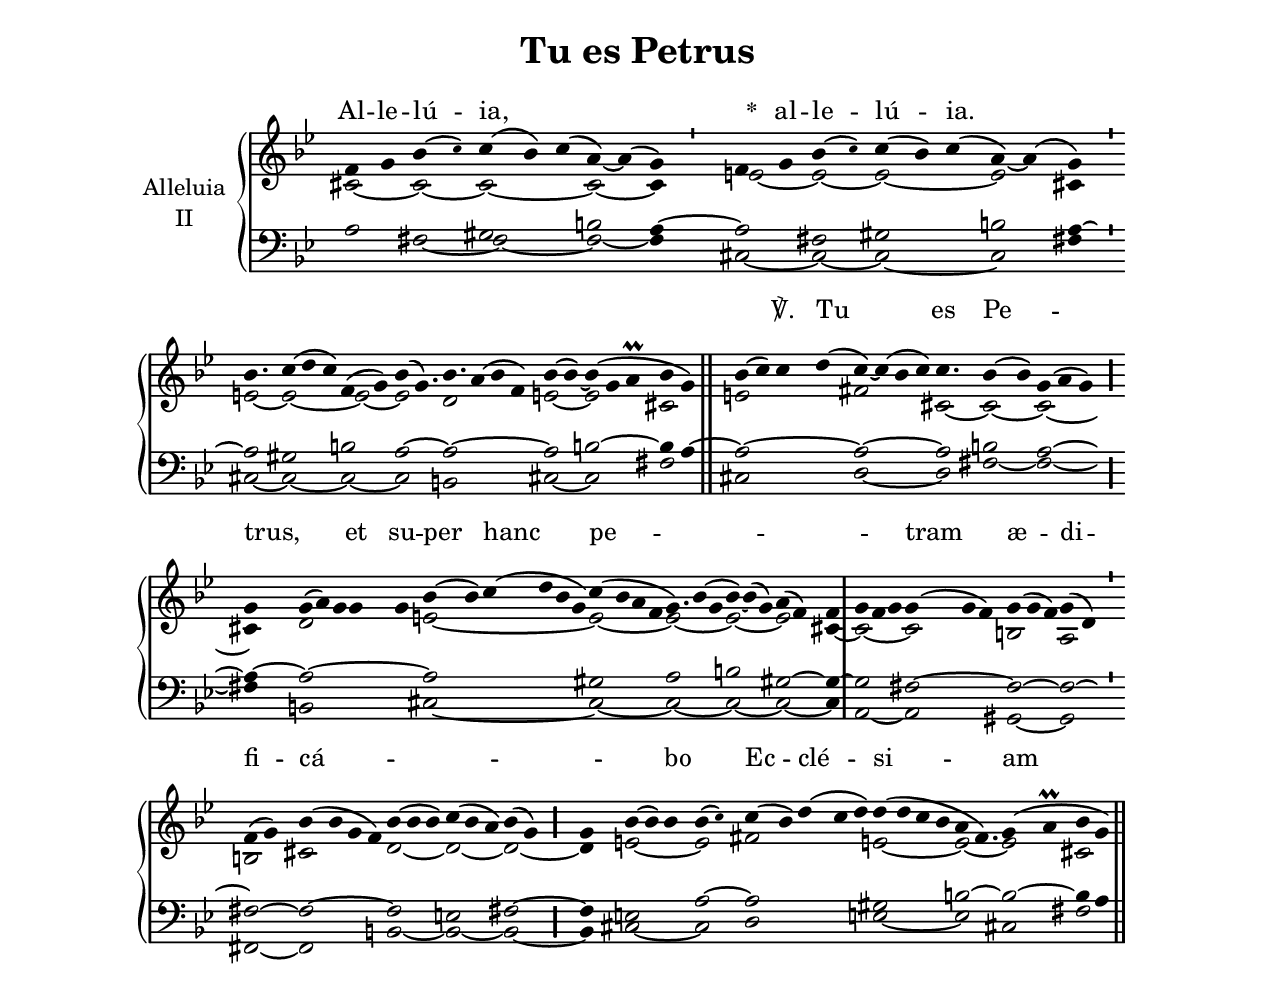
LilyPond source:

\version "2.18"
\include "gregorian.ly"
\include "noh2.ily"


%Page reference: page iii.31
%(volume.page)

global = {
 \key g \minor
 \cadenzaOn 
}

\header {
  title = \markup \center-column {"Tu es Petrus" \vspace #1 }
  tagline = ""
  composer = ""
}

\paper {
 #(include-special-characters)
  oddHeaderMarkup = \markup \fill-line {
    \line {}
    \center-column {
      \on-the-fly #first-page     " "
      \on-the-fly #not-first-page "Tu es Petrus"
    }
    \line { \on-the-fly #print-page-number-check-first \fromproperty #'page:page-number-string }
  }
  evenHeaderMarkup = \markup \fill-line {
    \line { \on-the-fly #print-page-number-check-first \fromproperty #'page:page-number-string }
    \center-column { "Tu es Petrus" }
    \line {}
  }
}

chantText = \lyricmode {
Al -- le -- lú -- ia, _ _ 
\set stanza = " * " al -- le -- lú -- ia. _ _ _ _ _ _ _ _ ℣. 
Tu es Pe -- _ trus, _ _ 
et su -- per hanc pe -- _ _ _ _ _ _ tram 
æ -- di -- fi -- cá -- _ _ _ _ _ bo _ 
Ec -- clé -- si -- am 
\set stanza = " * " me -- _ am. _ }

chantMusic = {
\tieDown   f'4 g'4 bes'4 ( \once \tweak #'font-size #-4 c'' ) c''4 ( bes'4) c''4 ( a'4) ~ a'4 ( g'4) \divisioMinima
  f'4 g'4 bes'4 ( \once \tweak #'font-size #-4 c'' ) c''4 ( bes'4) c''4 ( a'4) ~ a'4 ( g'4) \divisioMinima
 bes'4. c''4 ( d''4 c''4) f'4 ( g'4) bes'4 ( g'4.) bes'4. a'4 ( bes'4 f'4) bes'4 ( bes'4) ~ bes'4 ( g'4 a'\prall bes'4 g'4) \finalis
 bes'4 ( c''4) c''4 d''4 ( c''4) ~ c''4 ( bes'4 c''4) c''4. bes'4 ( bes'4) g'4 ( a'4 g'4) \divisioMaior
 g'4 g'4 ( a'4) g'4 g'4 g'4 bes'4 ( bes'4) c''4 ( d''4 bes'4 g'4) c''4 ( bes'4 a'4 f'4 g'4.) bes'4 ( g'4 bes'4) ~ bes'4 ( g'4) a'4 ( f'4) f'4 \divisioMaxima
 g'4 f'4 g'4 g'4 ( g'4 f'4) g'4 ( g'4 f'4) g'4 ( d'4) \divisioMinima
 f'4 ( g'4) bes'4 ( bes'4 g'4 f'4) bes'4 ( bes'4 bes'4) c''4 ( bes'4 a'4) bes'4 ( g'4) \divisioMaior
 g'4 bes'4 ( bes'4) bes'4 bes'4 ( \once \tweak #'font-size #-4 c'' )  c''4 ( bes'4) d''4 ( c''4 d''4) d''4 ( d''4 c''4 bes'4 a'4 f'4.) g'4 ( a'\prall bes'4 g'4) \finalis

}

altoMusic = {
cis'2 ~ cis'2 ~ cis'2*3/2 ~ cis'2 ~ cis'4 e'2 ~ e'2 ~ e'2*3/2 ~ e'2 cis'4 \divisioMinima
e'2*3/4 ~ e'2*3/2 ~ e'2 ~ e'2*5/4 d'2*9/4 e'2 ~ e'2*3/2 cis'2 \finalis
e'2*4/2 fis'2*4/2 cis'2*3/4 ~ cis'2 ~ cis'2*3/2 ~ \divisioMaior
cis'4 d'2*5/2 e'2*6/2 ~ e'2*4/2 ~ e'2*7/4 ~ e'2*3/2 ~ e'2 cis'4 ~ \divisioMaxima
cis'2*3/2 ~ cis'2*3/2 b2*3/2 a2 \divisioMinima
b2 cis'2*4/2 d'2*3/2 ~ d'2*3/2 ~ d'2 ~ \divisioMaior
d'4 e'2*3/2 ~ e'2 fis'2*5/2 e'2*4/2 ~ e'2*5/4 ~ e'2 cis'2 \finalis
}

tenorMusic = {
r2*4/2 gis2*3/2 b2 a4 ~ a2 fis2 gis2*3/2 b2 a4 ~ \divisioMinima
a2*3/4 gis2*3/2 b2 a2*5/4 ~ a2*9/4 ~ a2 b2*3/2 ~ b4 a4 ~ \finalis
a2*4/2 ~ a2*4/2 ~ a2*3/4 b2 a2*3/2 ~ \divisioMaior
a4 ~ a2*5/2 ~ a2*6/2 gis2*4/2 a2*7/4 b2*3/2 gis2 ~ gis4 ~ \divisioMaxima
gis2*3/2 fis2*3/2 ~ fis2*3/2 ~ fis2 ~ \divisioMinima
fis2 ~ fis2*4/2 ~ fis2*3/2 e2*3/2 fis2 ~ \divisioMaior
fis4 e2*3/2 a2 ~ a2*5/2 gis2*4/2 b2*5/4 ~ b2 ~ b4 a4 \finalis
}

bassMusic = {
a2 fis2 ~ fis2*3/2 ~ fis2 ~ fis4 cis2 ~ cis2 ~ cis2*3/2 ~ cis2 fis4 \divisioMinima
cis2*3/4 ~ cis2*3/2 ~ cis2 ~ cis2*5/4 b,2*9/4 cis2 ~ cis2*3/2 fis2 \finalis
cis2*4/2 d2*4/2 ~ d2*3/4 fis2 ~ fis2*3/2 ~ \divisioMaior
fis4 b,2*5/2 cis2*6/2 ~ cis2*4/2 ~ cis2*7/4 ~ cis2*3/2 ~ cis2 ~ cis4 \divisioMaxima
a,2*3/2 ~ a,2*3/2 gis,2*3/2 ~ gis,2 \divisioMinima
fis,2 ~ fis,2*4/2 b,2*3/2 ~ b,2*3/2 ~ b,2 ~ \divisioMaior
b,4 cis2*3/2 ~ cis2 d2*5/2 e2*4/2 ~ e2*5/4 cis2 fis2 \finalis
}

voiceLines = {
\voiceLineStyle


}

\score{
  <<
    \new GrandStaff <<
      \set GrandStaff.autoBeaming = ##f
      \set GrandStaff.instrumentName = \markup \center-column {
        "Alleluia"
        "II"
      }
      \new Staff = up <<
        \new Voice = "chant" {
          \voiceOne \global \chantMusic
        }
        \new Voice {
          \voiceTwo \global \altoMusic
        }
      >>

      \new Staff = down <<
        \clef bass
        \new Voice {
          \voiceOne \global \tenorMusic
        }
        \new Voice {
          \voiceTwo \global \bassMusic
        }
	\new Voice {
        \voiceThree \global \voiceLines
        }
      >>
    >>
    \new Lyrics \lyricsto chant {
      \chantText
    }
  >>
  \layout{
  }
  \midi{
    \tempo 4 = 125
  }
}
